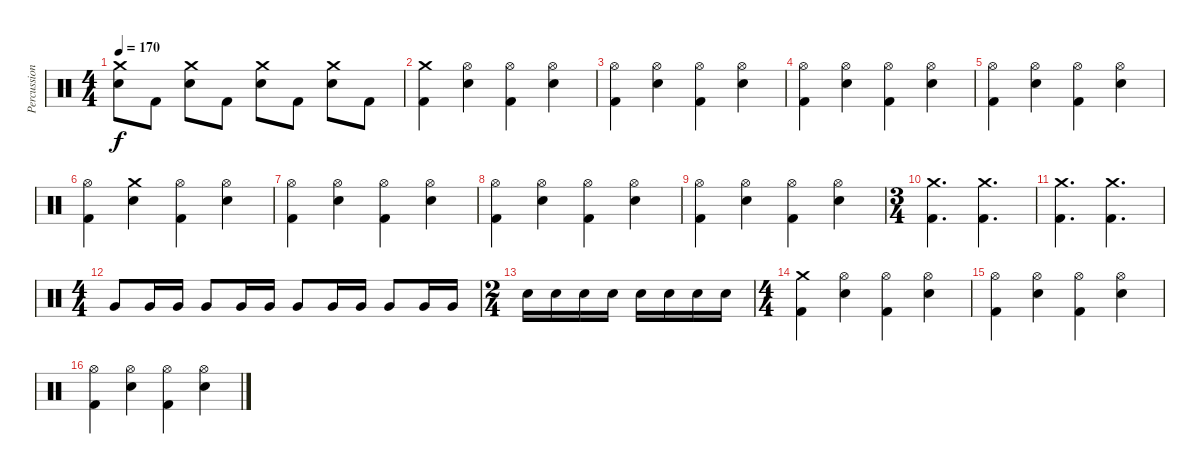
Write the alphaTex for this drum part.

\track ("Percussion" "Percussion") {instrument percussion}
\staff {score}
\articulation defaults
\ts (4 4)
\tempo 170
\clef neutral
\ks c
("Crash medium (hit)" "Electric Snare (hit)").8{dy f} "Kick (hit) 2".8 ("Crash medium (hit)" "Electric Snare (hit)").8 "Kick (hit) 2".8 ("Crash medium (hit)" "Electric Snare (hit)").8 "Kick (hit) 2".8 ("Crash medium (hit)" "Electric Snare (hit)").8 "Kick (hit) 2".8 |
("Crash medium (hit)" "Kick (hit) 2").4 ("Hi-Hat (open)" "Electric Snare (hit)").4 ("Hi-Hat (open)" "Kick (hit) 2").4 ("Hi-Hat (open)" "Electric Snare (hit)").4 |
("Hi-Hat (open)" "Kick (hit) 2").4 ("Hi-Hat (open)" "Electric Snare (hit)").4 ("Hi-Hat (open)" "Kick (hit) 2").4 ("Hi-Hat (open)" "Electric Snare (hit)").4 |
("Hi-Hat (open)" "Kick (hit) 2").4 ("Hi-Hat (open)" "Electric Snare (hit)").4 ("Hi-Hat (open)" "Kick (hit) 2").4 ("Hi-Hat (open)" "Electric Snare (hit)").4 |
("Hi-Hat (open)" "Kick (hit) 2").4 ("Hi-Hat (open)" "Electric Snare (hit)").4 ("Hi-Hat (open)" "Kick (hit) 2").4 ("Hi-Hat (open)" "Electric Snare (hit)").4 |
("Hi-Hat (open)" "Kick (hit) 2").4 ("Crash medium (hit)" "Electric Snare (hit)").4 ("Hi-Hat (open)" "Kick (hit) 2").4 ("Hi-Hat (open)" "Electric Snare (hit)").4 |
("Hi-Hat (open)" "Kick (hit) 2").4 ("Hi-Hat (open)" "Electric Snare (hit)").4 ("Hi-Hat (open)" "Kick (hit) 2").4 ("Hi-Hat (open)" "Electric Snare (hit)").4 |
("Hi-Hat (open)" "Kick (hit) 2").4 ("Hi-Hat (open)" "Electric Snare (hit)").4 ("Hi-Hat (open)" "Kick (hit) 2").4 ("Hi-Hat (open)" "Electric Snare (hit)").4 |
("Hi-Hat (open)" "Kick (hit) 2").4 ("Hi-Hat (open)" "Electric Snare (hit)").4 ("Hi-Hat (open)" "Kick (hit) 2").4 ("Hi-Hat (open)" "Electric Snare (hit)").4 |
\ts (3 4)
("Crash medium (hit)" "Kick (hit) 2").4{d} ("Crash medium (hit)" "Kick (hit) 2").4{d} |
("Crash medium (hit)" "Kick (hit) 2").4{d} ("Crash medium (hit)" "Kick (hit) 2").4{d} |
\ts (4 4)
"Very Low Tom (hit)".8 "Very Low Tom (hit)".16 "Very Low Tom (hit)".16 "Very Low Tom (hit)".8 "Very Low Tom (hit)".16 "Very Low Tom (hit)".16 "Very Low Tom (hit)".8 "Very Low Tom (hit)".16 "Very Low Tom (hit)".16 "Very Low Tom (hit)".8 "Very Low Tom (hit)".16 "Very Low Tom (hit)".16 |
\ts (2 4)
"Electric Snare (hit)".16 "Electric Snare (hit)".16 "Electric Snare (hit)".16 "Electric Snare (hit)".16 "Electric Snare (hit)".16 "Electric Snare (hit)".16 "Electric Snare (hit)".16 "Electric Snare (hit)".16 |
\ts (4 4)
("Crash medium (hit)" "Kick (hit) 2").4 ("Hi-Hat (open)" "Electric Snare (hit)").4 ("Hi-Hat (open)" "Kick (hit) 2").4 ("Hi-Hat (open)" "Electric Snare (hit)").4 |
("Hi-Hat (open)" "Kick (hit) 2").4 ("Hi-Hat (open)" "Electric Snare (hit)").4 ("Hi-Hat (open)" "Kick (hit) 2").4 ("Hi-Hat (open)" "Electric Snare (hit)").4 |
("Hi-Hat (open)" "Kick (hit) 2").4 ("Hi-Hat (open)" "Electric Snare (hit)").4 ("Hi-Hat (open)" "Kick (hit) 2").4 ("Hi-Hat (open)" "Electric Snare (hit)").4
